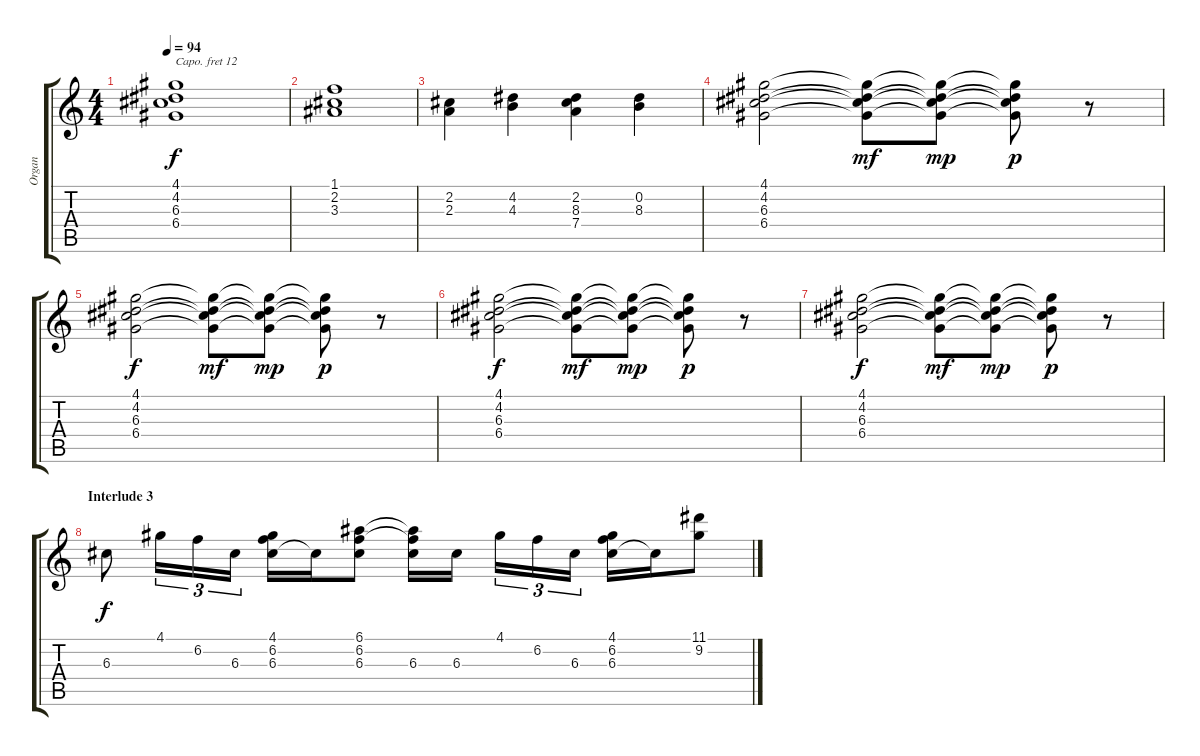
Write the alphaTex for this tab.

\track ("Organ" "Organ") {instrument drawbarorgan}
\staff {score tabs}
\capo 12
\tuning (E4 B3 G3 D3 A2 E2) {hide}
\ts (4 4)
\tempo 94
\clef g2
\ks c
(4.1 4.2 6.3 6.4).1{dy f} |
(1.1 2.2 3.3).1 |
(2.2 2.3).4 (4.2 4.3).4 (2.2 8.3 7.4).4 (0.2 8.3).4 |
(4.1 4.2 6.3 6.4).2 (4.1{t} 4.2{t} 6.3{t} 6.4{t}).8{dy mf} (4.1{t} 4.2{t} 6.3{t} 6.4{t}).8{dy mp} (4.1{t} 4.2{t} 6.3{t} 6.4{t}).8{dy p} r.8 |
(4.1 4.2 6.3 6.4).2{dy f} (4.1{t} 4.2{t} 6.3{t} 6.4{t}).8{dy mf} (4.1{t} 4.2{t} 6.3{t} 6.4{t}).8{dy mp} (4.1{t} 4.2{t} 6.3{t} 6.4{t}).8{dy p} r.8 |
(4.1 4.2 6.3 6.4).2{dy f} (4.1{t} 4.2{t} 6.3{t} 6.4{t}).8{dy mf} (4.1{t} 4.2{t} 6.3{t} 6.4{t}).8{dy mp} (4.1{t} 4.2{t} 6.3{t} 6.4{t}).8{dy p} r.8 |
(4.1 4.2 6.3 6.4).2{dy f} (4.1{t} 4.2{t} 6.3{t} 6.4{t}).8{dy mf} (4.1{t} 4.2{t} 6.3{t} 6.4{t}).8{dy mp} (4.1{t} 4.2{t} 6.3{t} 6.4{t}).8{dy p} r.8 |
\section ("" "Interlude 3")
6.3.8{dy f} 4.1.16{tu (3 2)} 6.2.16{tu (3 2)} 6.3.16{tu (3 2)} (4.1 6.2 6.3).16 6.3{t}.16 (6.1 6.2 6.3).8 (6.1{t} 6.2{t} 6.3).16 6.3.16 4.1.16{tu (3 2)} 6.2.16{tu (3 2)} 6.3.16{tu (3 2)} (4.1 6.2 6.3).16 6.3{t}.16 (11.1 9.2).8
